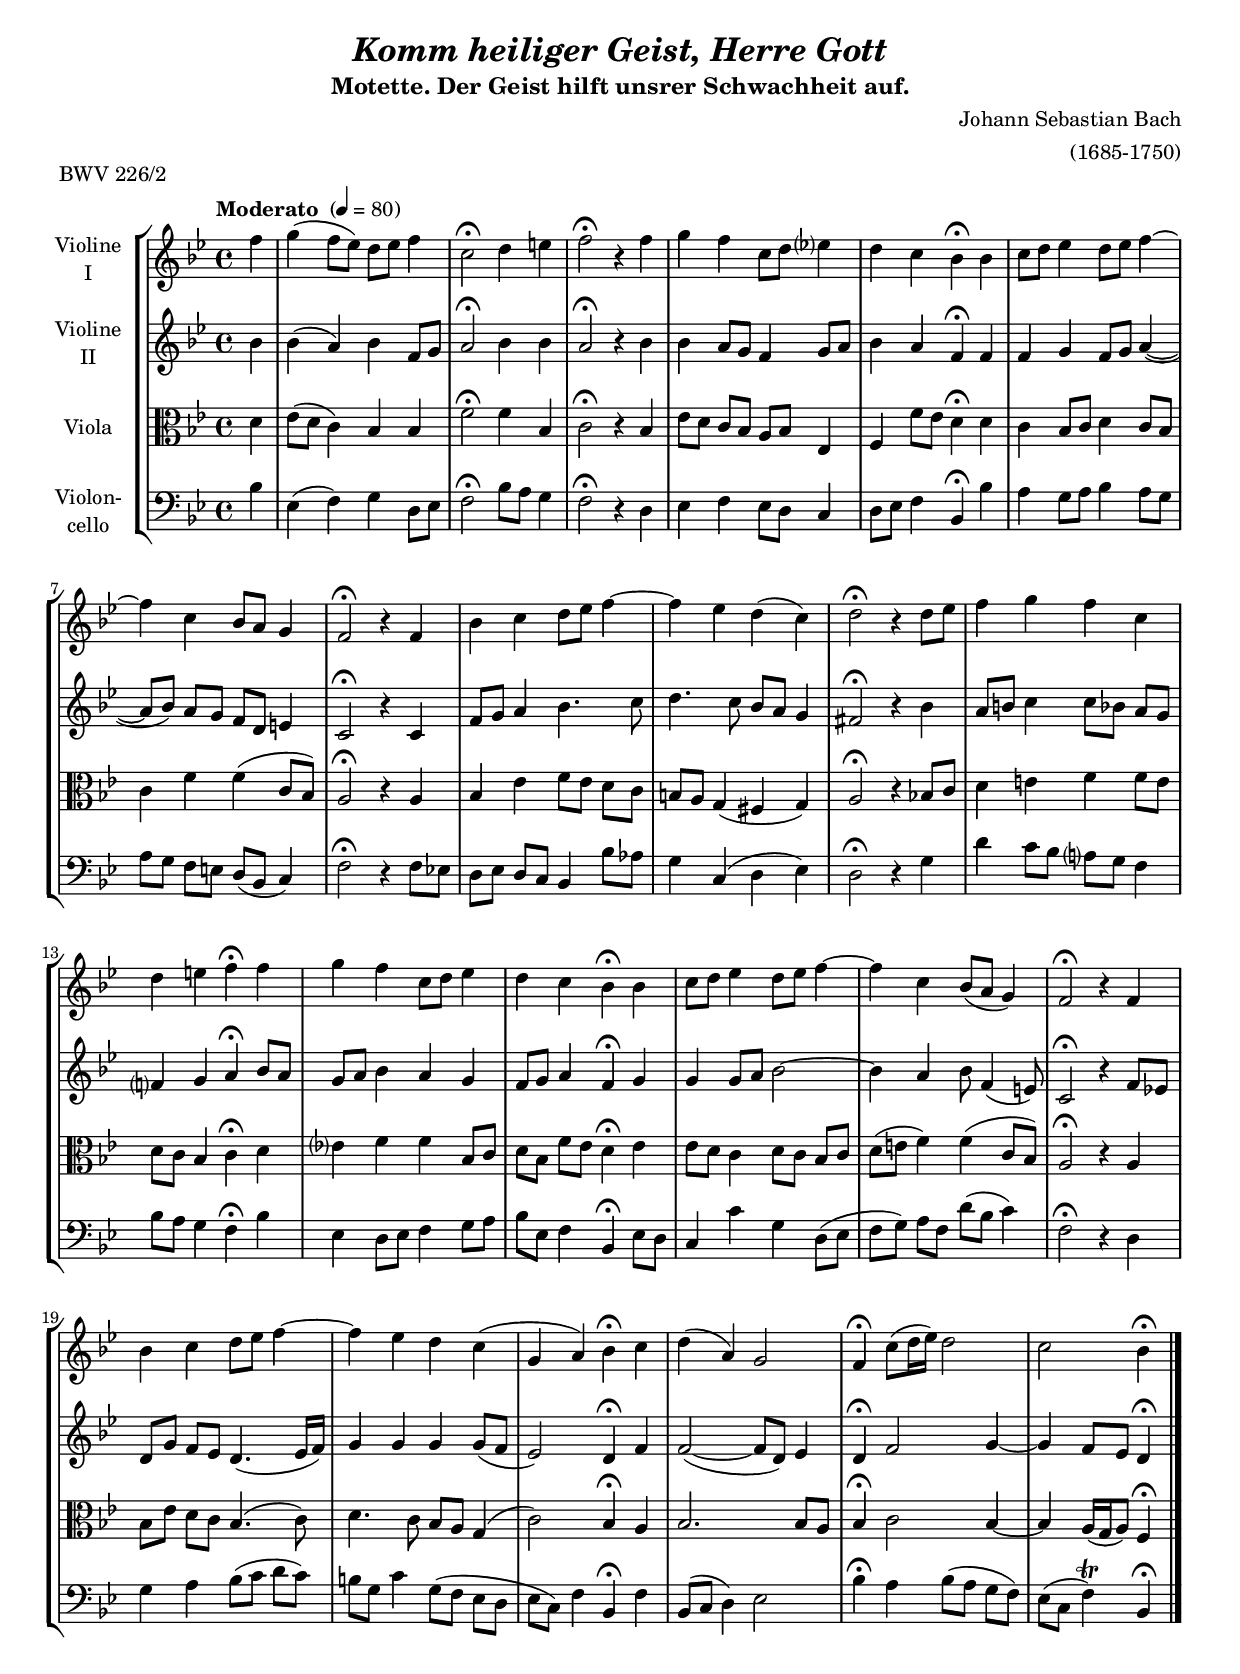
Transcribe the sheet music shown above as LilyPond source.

\version "2.18.2"
\include "deutsch.ly"
  
#(set-global-staff-size 18)

\header {
  title     = \markup \bold \italic "Komm heiliger Geist, Herre Gott"
  subtitle  = "Motette. Der Geist hilft unsrer Schwachheit auf."
  composer  = "Johann Sebastian Bach"
  arranger  = "(1685-1750)"
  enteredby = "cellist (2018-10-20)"
  piece     = "BWV 226/2"
}

voiceconsts = {
  \key b \major
  \time 4/4
  \clef "treble"
%  \numericTimeSignature
  \compressFullBarRests
  % Set default beaming for all staves
  \set Timing.beamExceptions = #'()
  \set Timing.baseMoment     = #(ly:make-moment 1 4)
  \set Timing.beatStructure  = #'(1 1 1 1)
  \tempo "Moderato " 4=80
}

micl = "clarinet"
mifl = "flute"
miob = "oboe"
mifh = "french horn"
misx = "tenor sax"
mist = "string ensemble 1"
miba = "cello"

va = \relative c'' {
  \voiceconsts

  \partial 4 f4
  g( f8 es) d es f4
  c2\fermata d4 e
  f2\fermata r4 f
  g f c8 d es?4

  d c b\fermata b
  c8 d es4 d8 es f4~
  f c b8 a g4
  f2\fermata r4 f
  b c d8 es f4~

  f es d( c)
  d2\fermata r4 d8 es
  f4 g f c
  d e f\fermata f
  g f c8 d es4

  d c b\fermata b
  c8 d es4 d8 es f4~
  f c b8( a g4)
  f2\fermata r4 f
  b c d8 es f4~

  f es d c(
  g a) b\fermata c
  d( a) g2
  f4\fermata c'8( d16 es) d2
  c b4\fermata \bar "|."
}

vb = \relative c'' {
  \voiceconsts

  \partial 4 b4
  b( a) b f8 g
  a2\fermata b4 b
  a2\fermata r4 b
  b a8 g f4 g8 a

  b4 a f\fermata f
  f g f8 g a4(~
  a8 b) a g f d e4
  c2\fermata r4 c
  f8 g a4 b4. c8

  d4. c8 b a g4
  fis2\fermata r4 b
  a8 h c4 c8 b a g
  f?4 g a\fermata b8 a
  g a b4 a g

  f8 g a4 f\fermata g
  g g8 a b2~
  b4 a b8 f4( e8)
  c2\fermata r4 f8 es!
  d g f es d4.( es16 f)

  g4 g g g8( f
  es2) d4\fermata f
  f2(~ f8 d) es4
  d\fermata f2 g4~
  g f8 es d4\fermata \bar "|."
}

vc = \relative c' {
  \voiceconsts
  \clef "alto"
  
  \partial 4 d4
  es8( d c4) b b
  f'2\fermata f4 b,
  c2\fermata r4 b
  es8 d c b a b es,4

  f f'8 es d4\fermata d
  c b8 c d4 c8 b
  c4 f f( c8 b)
  a2\fermata r4 a
  b es f8 es d c

  h a g4( fis g)
  a2\fermata r4 b!8 c
  d4 e f f8 e
  d c b4 c\fermata d
  es? f f b,8 c

  d b f' es d4\fermata es
  es8 d c4 d8 c b c
  d( e f4) f( c8 b)
  a2\fermata r4 a
  b8 es d c b4.( c8)

  d4. c8 b a g4(
  c2) b4\fermata a
  b2. b8 a
  b4\fermata c2 b4~
  b a16( g a8) f4\fermata \bar "|."
}

vd = \relative c' {
  \voiceconsts
  \clef "bass"
  
  \partial 4 b4
  es,( f) g d8 es
  f2\fermata b8 a g4
  f2\fermata r4 d
  es f es8 d c4

  d8 es f4 b,\fermata b'
  a g8 a b4 a8 g
  a g f e d( b c4)
  f2\fermata r4 f8 es!
  d es d c b4 b'8 as

  g4 c,( d es)
  d2\fermata r4 g
  d' c8 b a? g f4
  b8 a g4 f\fermata b
  es, d8 es f4 g8 a

  b es, f4 b,\fermata es8 d
  c4 c' g d8( es
  f g) a f d'( b c4)
  f,2\fermata r4 d
  g a b8( c d c)

  h g c4 g8( f es d
  es c) f4 b,\fermata f'
  b,8( c d4) es2
  b'4\fermata a b8( a g f)
  es( c f4)\trill b,\fermata \bar "|."
}


music = \new StaffGroup <<

      \new Staff {
	\set Staff.midiInstrument = \mist
	\set Staff.instrumentName = \markup \center-column { "Violine" "I" }
	\transpose b b { \va }
      }

      \new Staff {
	\set Staff.midiInstrument = \mist
	\set Staff.instrumentName = \markup \center-column { "Violine" "II" }
	\transpose b b { \vb }
      }

      \new Staff {
	\set Staff.midiInstrument = \mist
	\set Staff.instrumentName = \markup \center-column { "Viola" }
	\transpose b b { \vc }
      }

      \new Staff {
	\set Staff.midiInstrument = \miba
	\set Staff.instrumentName = \markup \center-column { "Violon-" "cello" }
	\transpose b b { \vd }
      }
>>

\book {
  \score {
    \music
    \layout {}
  }

  \score {
    \unfoldRepeats \music

    \midi {
      \context {
        \Score
      }
    }
  }
}
